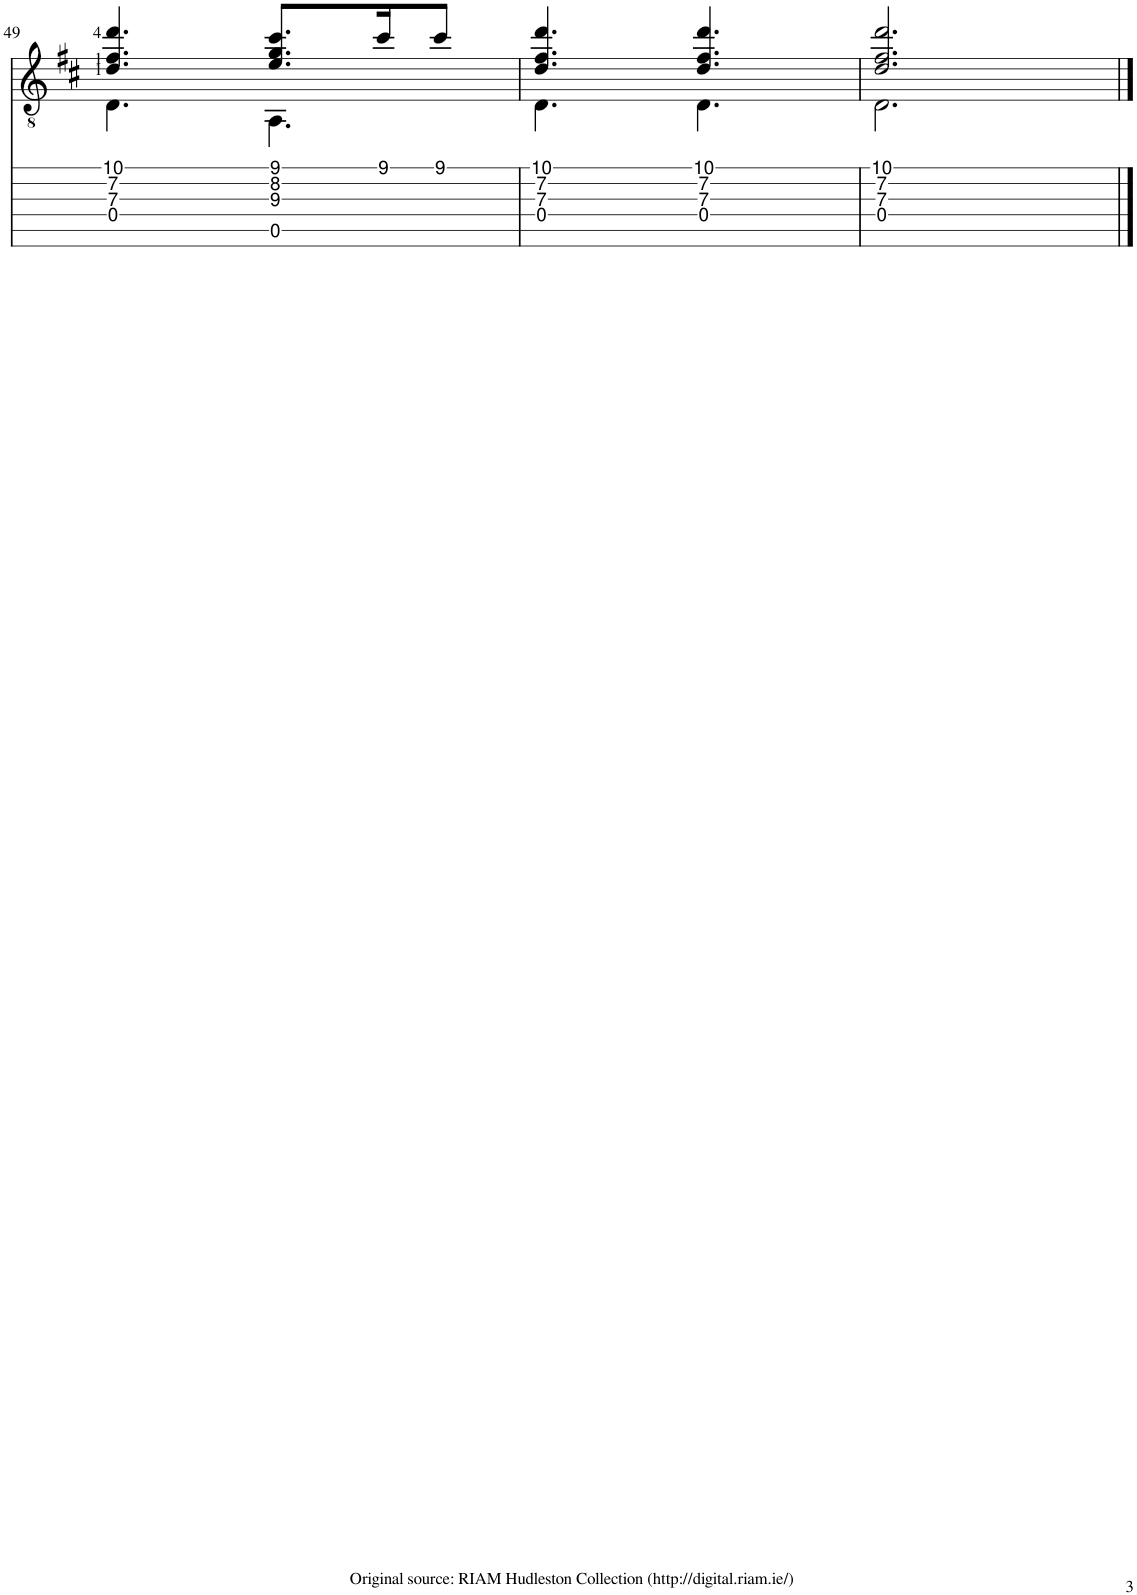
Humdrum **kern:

**kern	**kern
*part1	*part1
*staff2	*staff1
*I"Guitar	*
*I'Guit.	*
!!LO:PB:g=z
*	*clefGv2
*k[f#c#]	*k[f#c#]
*M6/8	*M6/8
=49	=49
*^	*^
4.d 4.f# 4.dd	4.D	4.d/ 4.f#/ 4.dd/	4.D\
8.e\ 8.g\ 8.cc#\L	4.AA	8.e/ 8.g/ 8.cc#/L	4.AA\
16cc#K	.	16cc#/K	.
8cc#J	.	8cc#/J	.
=50	=50	=50	=50
4.d 4.f# 4.dd	4.D	4.d/ 4.f#/ 4.dd/	4.D\
4.d 4.f# 4.dd	4.D	4.d/ 4.f#/ 4.dd/	4.D\
=51	=51	=51	=51
2.d 2.f# 2.dd	2.D	2.d/ 2.f#/ 2.dd/	2.D\
*v	*v	*	*
*	*v	*v
==	==
*-	*-
